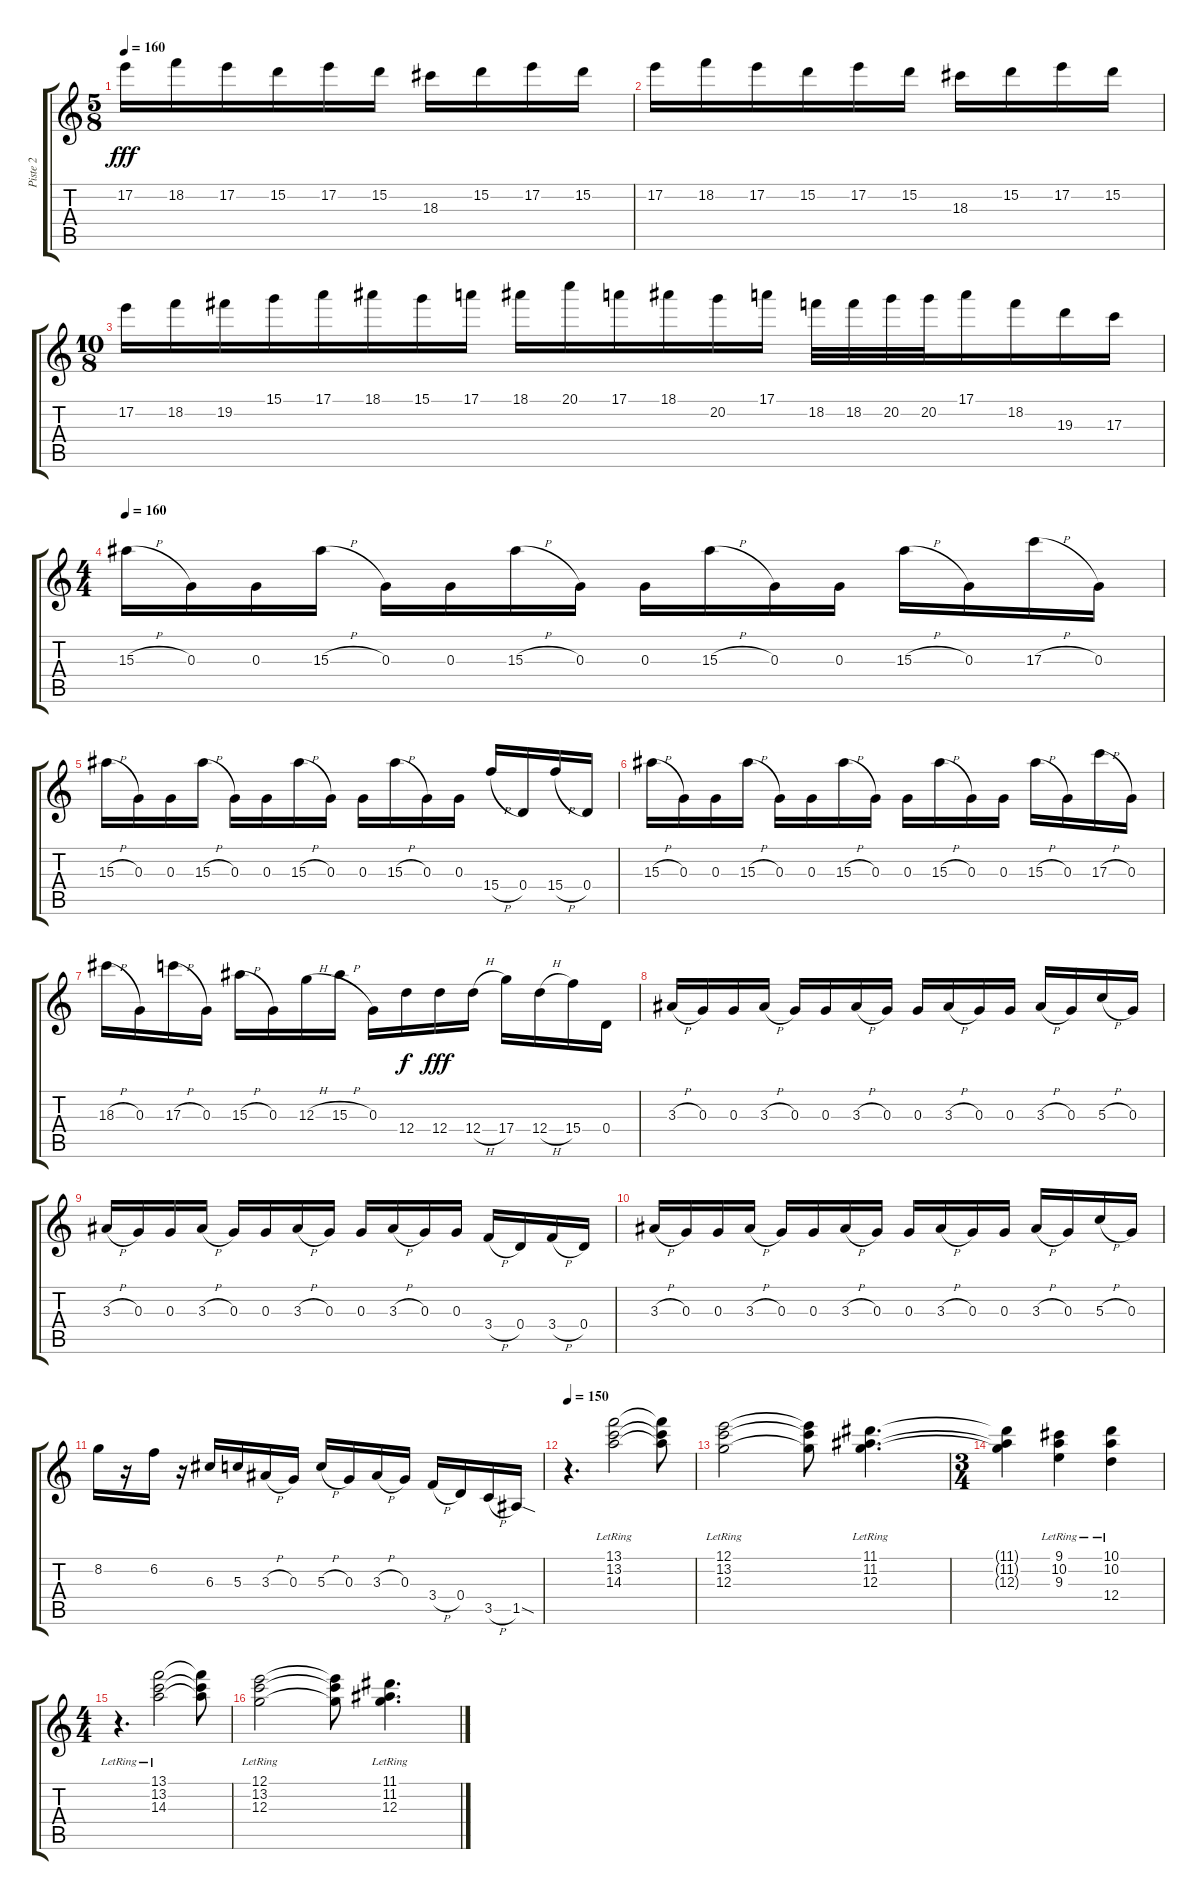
\track ("Piste 2" "Piste 2") {instrument distortionguitar}
\staff {score tabs}
\tuning (E4 B3 G3 D3 A2 E2) {hide}
\ts (5 8)
\tempo 160
\clef g2
\ks c
17.2.16{dy fff} 18.2.16 17.2.16 15.2.16 17.2.16 15.2.16 18.3.16 15.2.16 17.2.16 15.2.16 |
17.2.16 18.2.16 17.2.16 15.2.16 17.2.16 15.2.16 18.3.16 15.2.16 17.2.16 15.2.16 |
\ts (10 8)
17.2.16 18.2.16 19.2.16 15.1.16 17.1.16 18.1.16 15.1.16 17.1.16 18.1.16 20.1.16 17.1.16 18.1.16 20.2.16 17.1.16 18.2.32 18.2.32 20.2.32 20.2.32 17.1.16 18.2.16 19.3.16 17.3.16 |
\ts (4 4)
\tempo 160
15.3{h}.16{volume 12} 0.3.16 0.3.16 15.3{h}.16 0.3.16 0.3.16 15.3{h}.16 0.3.16 0.3.16 15.3{h}.16 0.3.16 0.3.16 15.3{h}.16 0.3.16 17.3{h}.16 0.3.16 |
15.3{h}.16 0.3.16 0.3.16 15.3{h}.16 0.3.16 0.3.16 15.3{h}.16 0.3.16 0.3.16 15.3{h}.16 0.3.16 0.3.16 15.4{h}.16 0.4.16 15.4{h}.16 0.4.16 |
15.3{h}.16 0.3.16 0.3.16 15.3{h}.16 0.3.16 0.3.16 15.3{h}.16 0.3.16 0.3.16 15.3{h}.16 0.3.16 0.3.16 15.3{h}.16 0.3.16 17.3{h}.16 0.3.16 |
18.3{h}.16 0.3.16 17.3{h}.16 0.3.16 15.3{h}.16 0.3.16 12.3{h}.16 15.3{h}.16 0.3.16 12.4.16{dy f} 12.4.16{dy fff} 12.4{h}.16 17.4.16 12.4{h}.16 15.4.16 0.4.16 |
3.3{h}.16 0.3.16 0.3.16 3.3{h}.16 0.3.16 0.3.16 3.3{h}.16 0.3.16 0.3.16 3.3{h}.16 0.3.16 0.3.16 3.3{h}.16 0.3.16 5.3{h}.16 0.3.16 |
3.3{h}.16 0.3.16 0.3.16 3.3{h}.16 0.3.16 0.3.16 3.3{h}.16 0.3.16 0.3.16 3.3{h}.16 0.3.16 0.3.16 3.4{h}.16 0.4.16 3.4{h}.16 0.4.16 |
3.3{h}.16 0.3.16 0.3.16 3.3{h}.16 0.3.16 0.3.16 3.3{h}.16 0.3.16 0.3.16 3.3{h}.16 0.3.16 0.3.16 3.3{h}.16 0.3.16 5.3{h}.16 0.3.16 |
8.2.16 r.16 6.2.16 r.16 6.3.16 5.3.16 3.3{h}.16 0.3.16 5.3{h}.16 0.3.16 3.3{h}.16 0.3.16 3.4{h}.16 0.4.16 3.5{h}.16 1.5{sod}.16 |
\tempo 150
r.4{d volume 10 instrument electricguitarclean} (13.1{lr} 13.2{lr} 14.3{lr}).2 (13.1{t} 13.2{t} 14.3{t}).8 |
(12.1{lr} 13.2{lr} 12.3{lr}).2 (12.1{t} 13.2{t} 12.3{t}).8 (11.1{lr} 11.2{lr} 12.3{lr}).4{d} |
\ts (3 4)
(11.1{t} 11.2{t} 12.3{t}).4 (9.1{lr} 10.2{lr} 9.3{lr}).4 (10.1{lr} 10.2{lr} 12.4{lr}).4 |
\ts (4 4)
r.4{d} (13.1{lr} 13.2{lr} 14.3{lr}).2 (13.1{t} 13.2{t} 14.3{t}).8 |
(12.1{lr} 13.2{lr} 12.3{lr}).2 (12.1{t} 13.2{t} 12.3{t}).8 (11.1{lr} 11.2{lr} 12.3{lr}).4{d}
